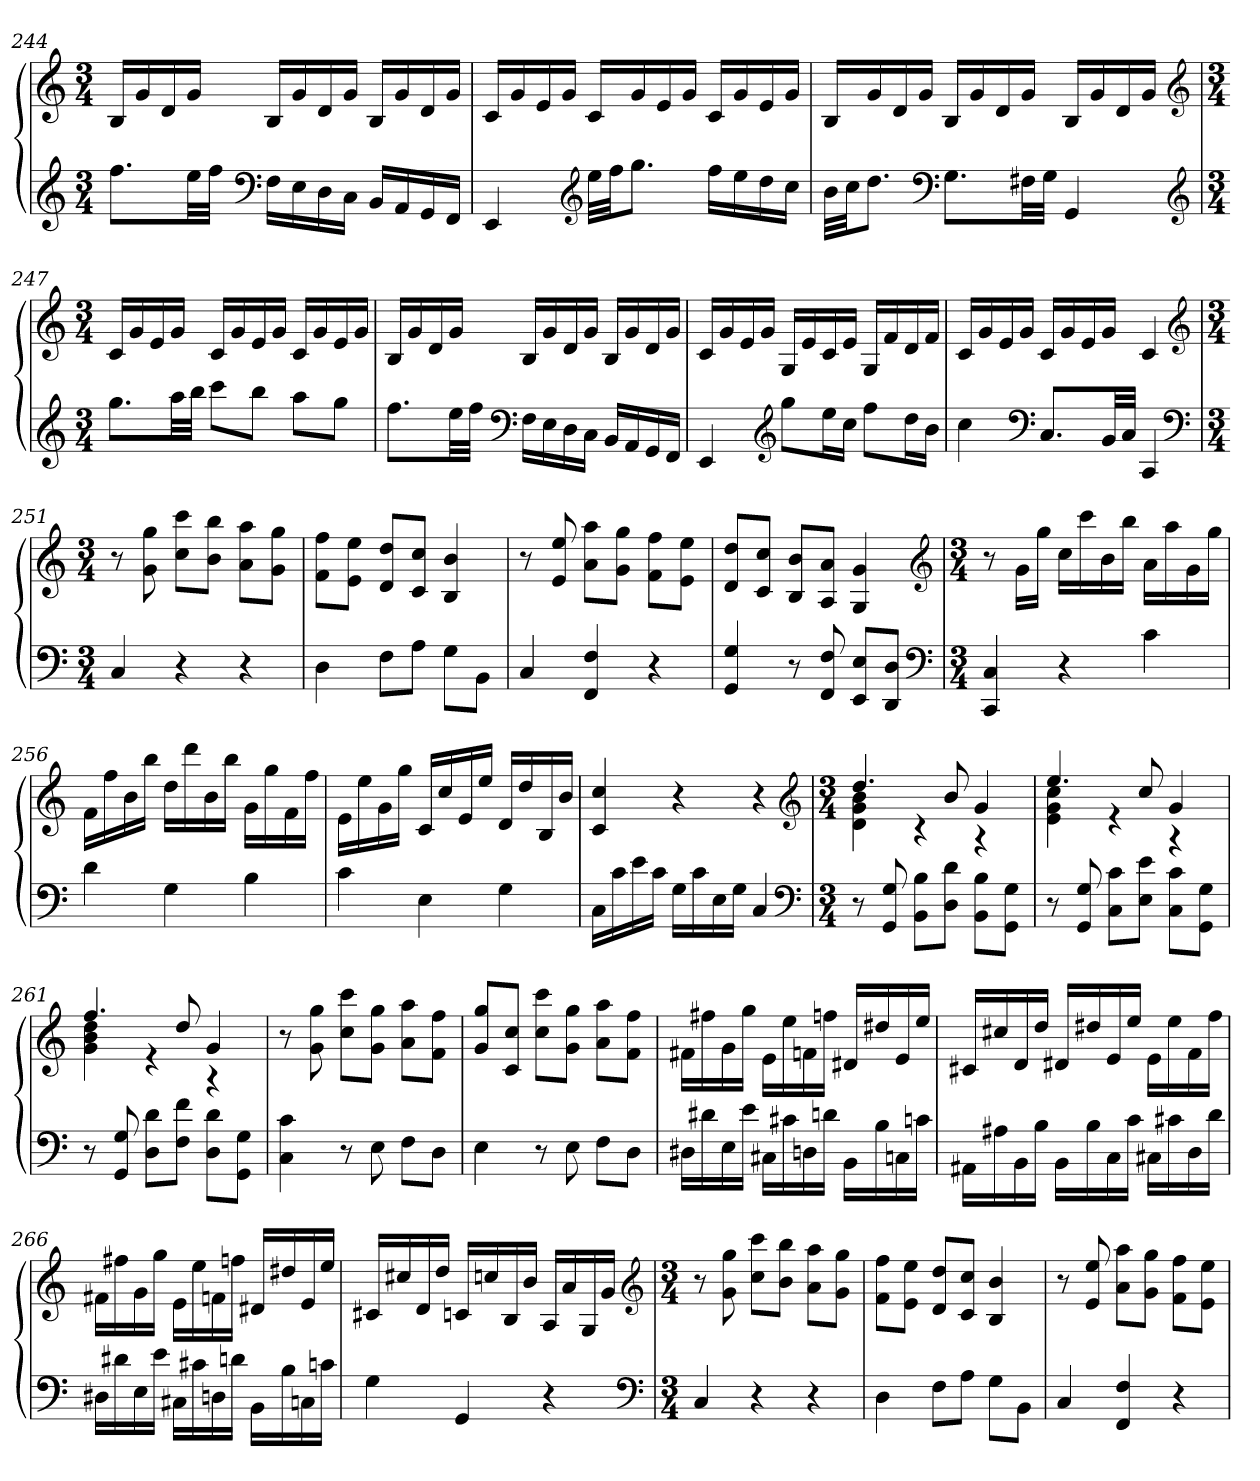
**kern	**kern
*part1	*part1
*staff2	*staff1
*clefG2	*clefG2
*k[]	*k[]
*C:	*C:
*M3/4	*M3/4
=244	=244
8.ffL	16BLL
.	16g
.	16d
32eeLL	16gJJ
32ffJJJ	.
*clefF4	*
16FLL	16BLL
16E	16g
16D	16d
16CJJ	16gJJ
16BBLL	16BLL
16AA	16g
16GG	16d
16FFJJ	16gJJ
=245	=245
4EE	16cLL
.	16g
.	16e
.	16gJJ
*clefG2	*
32eeLLL	16cLL
32ffJJ	.
8.ggJ	16g
.	16e
.	16gJJ
16ffLL	16cLL
16ee	16g
16dd	16e
16ccJJ	16gJJ
=246	=246
32bLLL	16BLL
32ccJJ	.
8.ddJ	16g
.	16d
.	16gJJ
*clefF4	*
8.GL	16BLL
.	16g
.	16d
32F#XLL	16gJJ
32GJJJ	.
4GG	16BLL
.	16g
.	16d
.	16gJJ
*clefG2	*clefG2
*k[]	*k[]
*C:	*C:
=247	=247
*M3/4	*M3/4
8.ggL	16cLL
.	16g
.	16e
32aaLL	16gJJ
32bbJJJ	.
8cccL	16cLL
.	16g
8bbJ	16e
.	16gJJ
8aaL	16cLL
.	16g
8ggJ	16e
.	16gJJ
=248	=248
8.ffL	16BLL
.	16g
.	16d
32eeLL	16gJJ
32ffJJJ	.
*clefF4	*
16FLL	16BLL
16E	16g
16D	16d
16CJJ	16gJJ
16BBLL	16BLL
16AA	16g
16GG	16d
16FFJJ	16gJJ
=249	=249
4EE	16cLL
.	16g
.	16e
.	16gJJ
*clefG2	*
8ggL	16GLL
.	16e
16eeL	16c
16ccJJ	16eJJ
8ffL	16GLL
.	16f
16ddL	16d
16bJJ	16fJJ
=250	=250
4cc	16cLL
.	16g
.	16e
.	16gJJ
*clefF4	*
8.CL	16cLL
.	16g
.	16e
32BBLL	16gJJ
32CJJJ	.
4CC	4c
*clefF4	*clefG2
*k[]	*k[]
*C:	*C:
=251	=251
*M3/4	*M3/4
4C	8r
.	8g 8gg
4r	8cc 8cccL
.	8b 8bbJ
4r	8a 8aaL
.	8g 8ggJ
=252	=252
4D	8f 8ffL
.	8e 8eeJ
8FL	8d 8ddL
8AJ	8c 8ccJ
8GL	4B 4b
8BBJ	.
=253	=253
4C	8r
.	8e 8ee
4FF 4F	8a 8aaL
.	8g 8ggJ
4r	8f 8ffL
.	8e 8eeJ
=254	=254
4GG 4G	8d 8ddL
.	8c 8ccJ
8r	8B 8bL
8FF 8F	8A 8aJ
8EE 8EL	4G 4g
8DD 8DJ	.
*clefF4	*clefG2
*k[]	*k[]
*C:	*C:
=255	=255
*M3/4	*M3/4
4CC 4C	8r
.	16gLL
.	16ggJJ
4r	16ccLL
.	16ccc
.	16b
.	16bbJJ
4c	16aLL
.	16aa
.	16g
.	16ggJJ
=256	=256
4d	16fLL
.	16ff
.	16b
.	16bbJJ
4G	16ddLL
.	16ddd
.	16b
.	16bbJJ
4B	16gLL
.	16gg
.	16f
.	16ffJJ
=257	=257
4c	16eLL
.	16ee
.	16g
.	16ggJJ
4E	16cLL
.	16cc
.	16e
.	16eeJJ
4G	16dLL
.	16dd
.	16B
.	16bJJ
=258	=258
16CLL	4c 4cc
16c	.
16e	.
16cJJ	.
16GLL	4r
16c	.
16E	.
16GJJ	.
4C	4r
*clefF4	*clefG2
*k[]	*k[]
*C:	*C:
=259	=259
*M3/4	*M3/4
*	*^
8r	4.dd	4d 4g 4b
8GG 8G	.	.
8BB 8BL	.	4r
8D 8dJ	8b	.
8BB 8BL	4g	4r
8GG 8GJ	.	.
=260	=260	=260
8r	4.ee	4e 4g 4cc
8GG 8G	.	.
8C 8cL	.	4r
8E 8eJ	8cc	.
8C 8cL	4g	4r
8GG 8GJ	.	.
=261	=261	=261
8r	4.ff	4g 4b 4dd
8GG 8G	.	.
8D 8dL	.	4r
8F 8fJ	8dd	.
8D 8dL	4g	4r
8GG 8GJ	.	.
*	*v	*v
=262	=262
4C 4c	8r
.	8g 8gg
8r	8cc 8cccL
8E	8g 8ggJ
8FL	8a 8aaL
8DJ	8f 8ffJ
=263	=263
4E	8g 8ggL
.	8c 8ccJ
8r	8cc 8cccL
8E	8g 8ggJ
8FL	8a 8aaL
8DJ	8f 8ffJ
=264	=264
16D#XLL	16f#XLL
16d#X	16ff#X
16E	16g
16eJJ	16ggJJ
16C#XLL	16eLL
16c#X	16ee
16Dn	16fn
16dnJJ	16ffnJJ
16BBLL	16d#XLL
16B	16dd#X
16Cn	16e
16cnJJ	16eeJJ
=265	=265
16AA#XLL	16c#XLL
16A#X	16cc#X
16BB	16d
16BJJ	16ddJJ
16BBLL	16d#XLL
16B	16dd#X
16C	16e
16cJJ	16eeJJ
16C#XLL	16eLL
16c#X	16ee
16D	16f
16dJJ	16ffJJ
=266	=266
16D#XLL	16f#XLL
16d#X	16ff#X
16E	16g
16eJJ	16ggJJ
16C#XLL	16eLL
16c#X	16ee
16Dn	16fn
16dnJJ	16ffnJJ
16BBLL	16d#XLL
16B	16dd#X
16Cn	16e
16cnJJ	16eeJJ
=267	=267
4G	16c#XLL
.	16cc#X
.	16d
.	16ddJJ
4GG	16cnLL
.	16ccn
.	16B
.	16bJJ
4r	16ALL
.	16a
.	16G
.	16gJJ
*clefF4	*clefG2
*k[]	*k[]
*C:	*C:
=268	=268
*M3/4	*M3/4
4C	8r
.	8g 8gg
4r	8cc 8cccL
.	8b 8bbJ
4r	8a 8aaL
.	8g 8ggJ
=269	=269
4D	8f 8ffL
.	8e 8eeJ
8FL	8d 8ddL
8AJ	8c 8ccJ
8GL	4B 4b
8BBJ	.
=270	=270
4C	8r
.	8e 8ee
4FF 4F	8a 8aaL
.	8g 8ggJ
4r	8f 8ffL
.	8e 8eeJ
=	=
*-	*-
